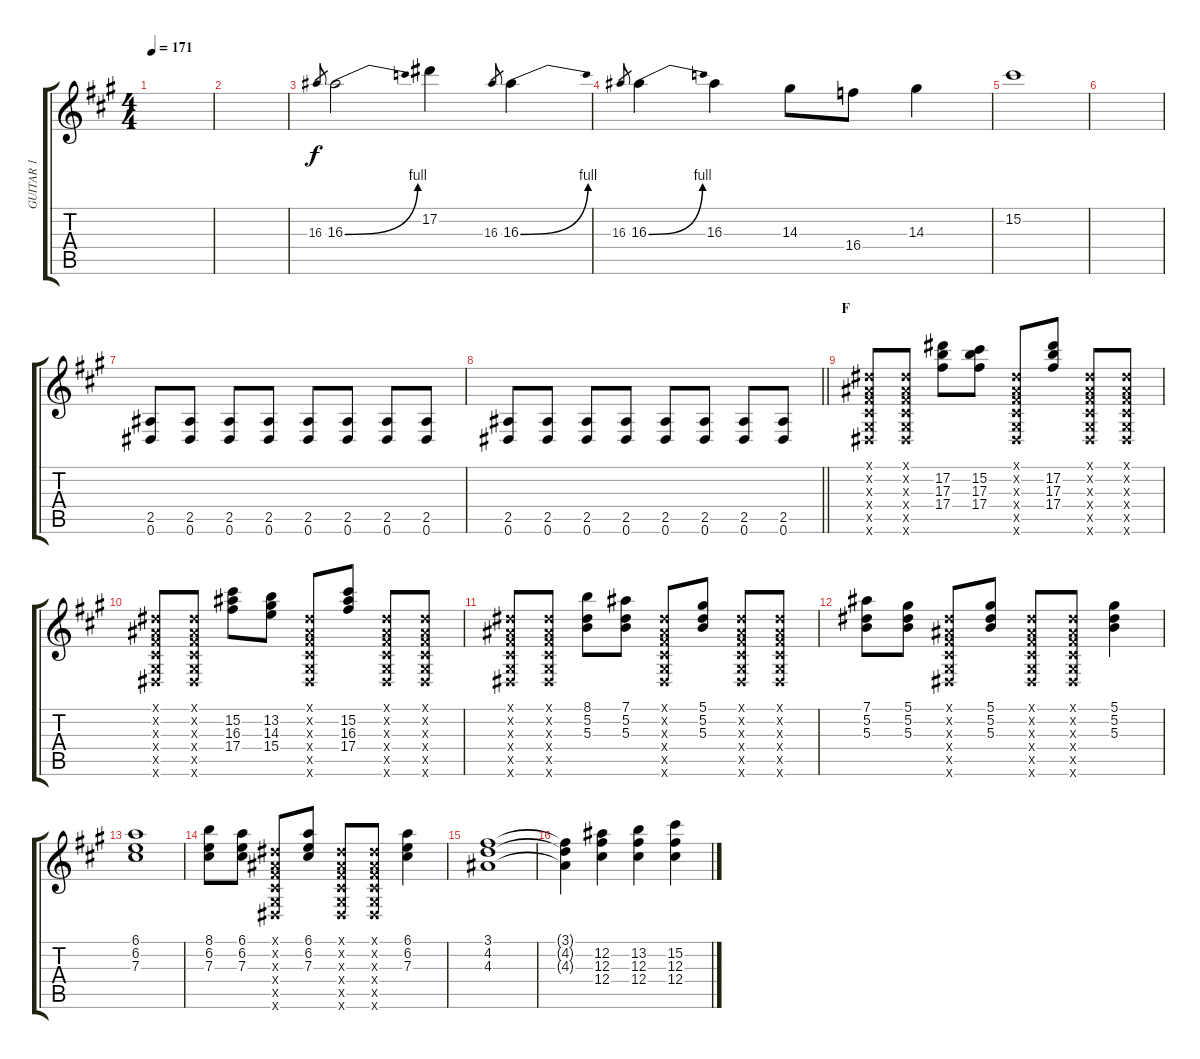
\track ("GUITAR 1" "GUITAR 1") {instrument distortionguitar}
\staff {score tabs}
\tuning (Eb4 Bb3 Gb3 Db3 Ab2 Eb2) {hide}
\ts (4 4)
\tempo 171
\clef g2
\ks a
|
|
16.3.8{gr} 16.3{be (bend 0 0 60 4)}.2 17.2.4 16.3.8{gr} 16.3{be (bend 0 0 60 4)}.4 |
16.3.8{gr} 16.3{be (bend 0 0 60 4)}.4 16.3.4 14.3.8 16.4.8 14.3.4 |
15.2.1 |
|
(2.5 0.6).8{instrument distortionguitar} (2.5 0.6).8 (2.5 0.6).8 (2.5 0.6).8 (2.5 0.6).8 (2.5 0.6).8 (2.5 0.6).8 (2.5 0.6).8 |
\barLineRight lightlight
(2.5 0.6).8 (2.5 0.6).8 (2.5 0.6).8 (2.5 0.6).8 (2.5 0.6).8 (2.5 0.6).8 (2.5 0.6).8 (2.5 0.6).8 |
\section ("" "F")
(0.1{x} 0.2{x} 0.3{x} 0.4{x} 0.5{x} 0.6{x}).8 (0.1{x} 0.2{x} 0.3{x} 0.4{x} 0.5{x} 0.6{x}).8 (17.2 17.3 17.4).8 (15.2 17.3 17.4).8 (0.1{x} 0.2{x} 0.3{x} 0.4{x} 0.5{x} 0.6{x}).8 (17.2 17.3 17.4).8 (0.1{x} 0.2{x} 0.3{x} 0.4{x} 0.5{x} 0.6{x}).8 (0.1{x} 0.2{x} 0.3{x} 0.4{x} 0.5{x} 0.6{x}).8 |
(0.1{x} 0.2{x} 0.3{x} 0.4{x} 0.5{x} 0.6{x}).8 (0.1{x} 0.2{x} 0.3{x} 0.4{x} 0.5{x} 0.6{x}).8 (15.2 16.3 17.4).8 (13.2 14.3 15.4).8 (0.1{x} 0.2{x} 0.3{x} 0.4{x} 0.5{x} 0.6{x}).8 (15.2 16.3 17.4).8 (0.1{x} 0.2{x} 0.3{x} 0.4{x} 0.5{x} 0.6{x}).8 (0.1{x} 0.2{x} 0.3{x} 0.4{x} 0.5{x} 0.6{x}).8 |
(0.1{x} 0.2{x} 0.3{x} 0.4{x} 0.5{x} 0.6{x}).8 (0.1{x} 0.2{x} 0.3{x} 0.4{x} 0.5{x} 0.6{x}).8 (8.1 5.2 5.3).8 (7.1 5.2 5.3).8 (0.1{x} 0.2{x} 0.3{x} 0.4{x} 0.5{x} 0.6{x}).8 (5.1 5.2 5.3).8 (0.1{x} 0.2{x} 0.3{x} 0.4{x} 0.5{x} 0.6{x}).8 (0.1{x} 0.2{x} 0.3{x} 0.4{x} 0.5{x} 0.6{x}).8 |
(7.1 5.2 5.3).8 (5.1 5.2 5.3).8 (0.1{x} 0.2{x} 0.3{x} 0.4{x} 0.5{x} 0.6{x}).8 (5.1 5.2 5.3).8 (0.1{x} 0.2{x} 0.3{x} 0.4{x} 0.5{x} 0.6{x}).8 (0.1{x} 0.2{x} 0.3{x} 0.4{x} 0.5{x} 0.6{x}).8 (5.1 5.2 5.3).4 |
(6.1 6.2 7.3).1 |
(8.1 6.2 7.3).8 (6.1 6.2 7.3).8 (0.1{x} 0.2{x} 0.3{x} 0.4{x} 0.5{x} 0.6{x}).8 (6.1 6.2 7.3).8 (0.1{x} 0.2{x} 0.3{x} 0.4{x} 0.5{x} 0.6{x}).8 (0.1{x} 0.2{x} 0.3{x} 0.4{x} 0.5{x} 0.6{x}).8 (6.1 6.2 7.3).4 |
(3.1 4.2 4.3).1 |
(3.1{t} 4.2{t} 4.3{t}).4 (12.2 12.3 12.4).4 (13.2 12.3 12.4).4 (15.2 12.3 12.4).4
